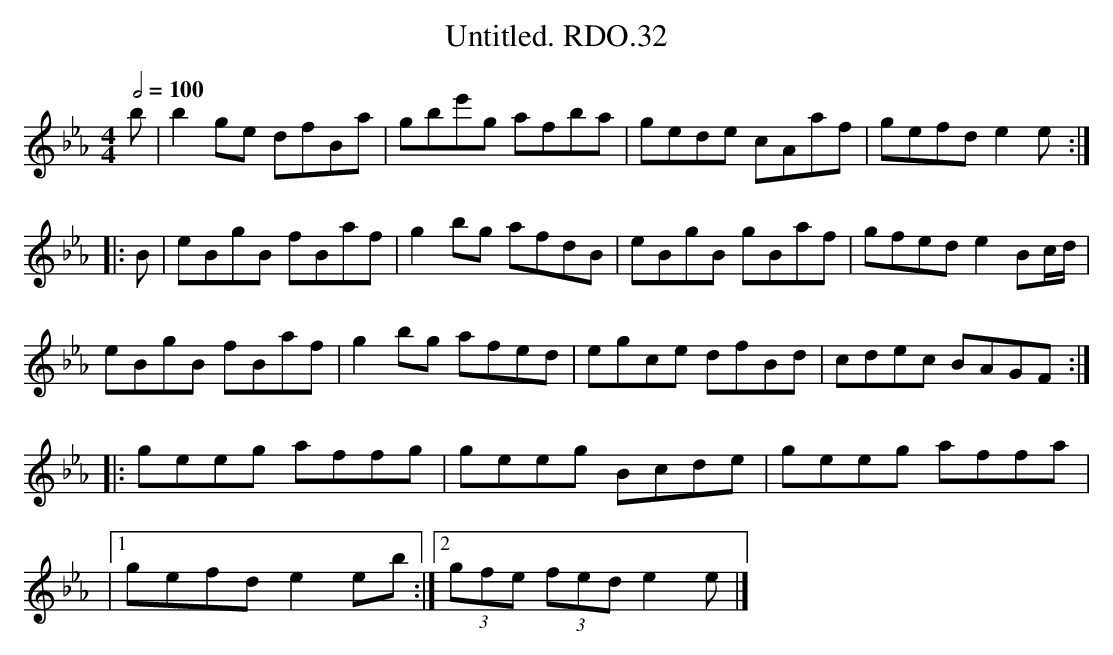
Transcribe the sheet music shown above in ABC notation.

X:1
T:Untitled. RDO.32
M:4/4
L:1/8
Q:1/2=100
K:Eb
b|b2ge dfBa|gbe'g afba|gede cAaf|gefde2e:|
|:B|eBgB fBaf|g2bg afdB|eBgB gBaf|gfede2Bc/d/|
eBgB fBaf|g2bg afed|egce dfBd|cdec BAGF:|
|:geeg affg|geeg Bcde|geeg affa|
|1gefde2eb:|2(3gfe (3fed e2e|]
